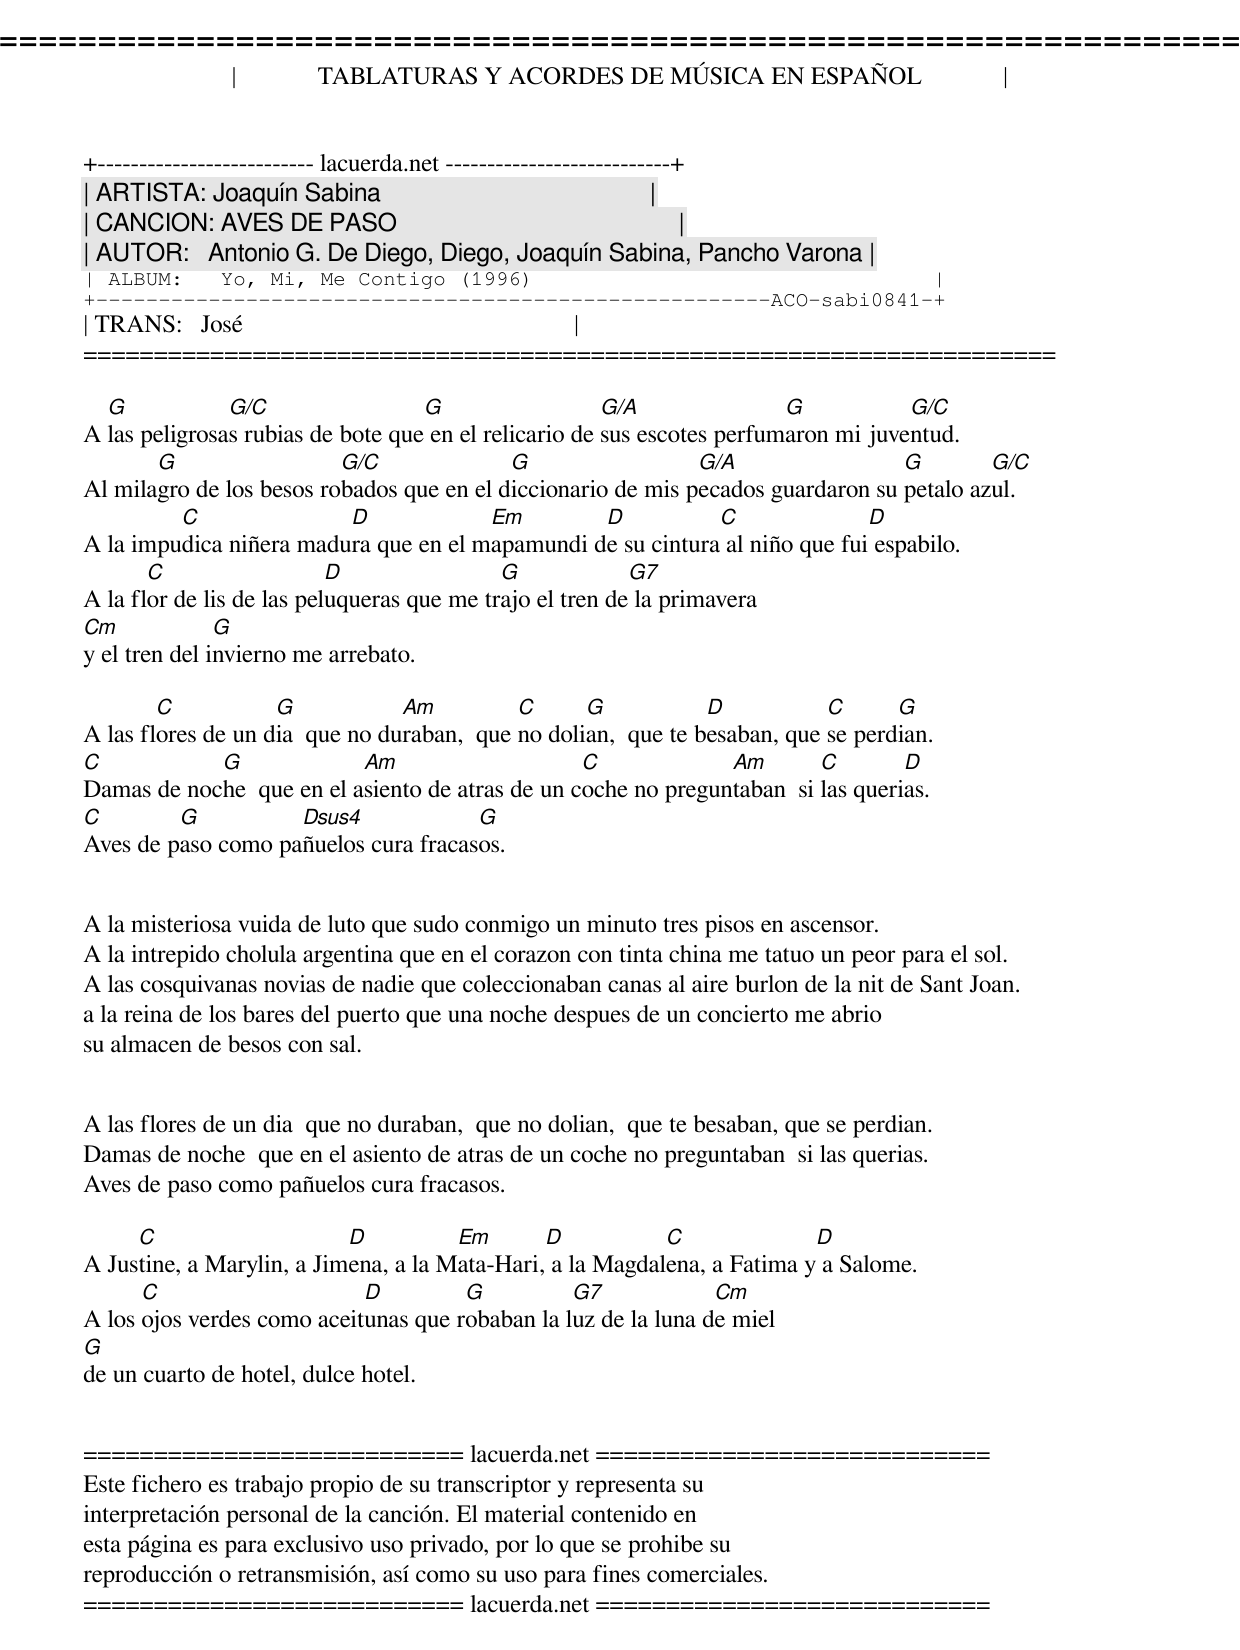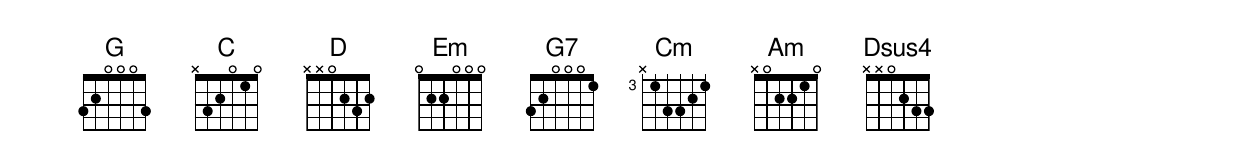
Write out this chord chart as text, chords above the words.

=====================================================================
|             TABLATURAS Y ACORDES DE MÚSICA EN ESPAÑOL             |
+-------------------------- lacuerda.net ---------------------------+
| ARTISTA: Joaquín Sabina                                           |
| CANCION: AVES DE PASO                                             |
| AUTOR:   Antonio G. De Diego, Diego, Joaquín Sabina, Pancho Varona |
| ALBUM:   Yo, Mi, Me Contigo (1996)                                |
+------------------------------------------------------ACO-sabi0841-+
| TRANS:   José                                                     |
=====================================================================

  G            G/C                 G                   G/A               G           G/C
A las peligrosas rubias de bote que en el relicario de sus escotes perfumaron mi juventud.
       G                  G/C              G                  G/A                 G        G/C
Al milagro de los besos robados que en el diccionario de mis pecados guardaron su petalo azul.
         C               D             Em        D           C               D
A la impudica niñera madura que en el mapamundi de su cintura al niño que fui espabilo.
       C                   D                G             G7
A la flor de lis de las peluqueras que me trajo el tren de la primavera
Cm             G
y el tren del invierno me arrebato.

        C           G            Am          C      G            D           C      G
A las flores de un dia  que no duraban,  que no dolian,  que te besaban, que se perdian.
C           G              Am                     C             Am        C        D
Damas de noche  que en el asiento de atras de un coche no preguntaban  si las querias.
C        G          Dsus4             G
Aves de paso como pañuelos cura fracasos.


A la misteriosa vuida de luto que sudo conmigo un minuto tres pisos en ascensor.
A la intrepido cholula argentina que en el corazon con tinta china me tatuo un peor para el sol.
A las cosquivanas novias de nadie que coleccionaban canas al aire burlon de la nit de Sant Joan.
a la reina de los bares del puerto que una noche despues de un concierto me abrio
su almacen de besos con sal.


A las flores de un dia  que no duraban,  que no dolian,  que te besaban, que se perdian.
Damas de noche  que en el asiento de atras de un coche no preguntaban  si las querias.
Aves de paso como pañuelos cura fracasos.

     C                     D          Em       D           C              D
A Justine, a Marylin, a Jimena, a la Mata-Hari, a la Magdalena, a Fatima y a Salome.
      C                     D         G          G7             Cm
A los ojos verdes como aceitunas que robaban la luz de la luna de miel
G
de un cuarto de hotel, dulce hotel.


=========================== lacuerda.net ============================
Este fichero es trabajo propio de su transcriptor y representa su
interpretación personal de la canción. El material contenido en
esta página es para exclusivo uso privado, por lo que se prohibe su
reproducción o retransmisión, así como su uso para fines comerciales.
=========================== lacuerda.net ============================
